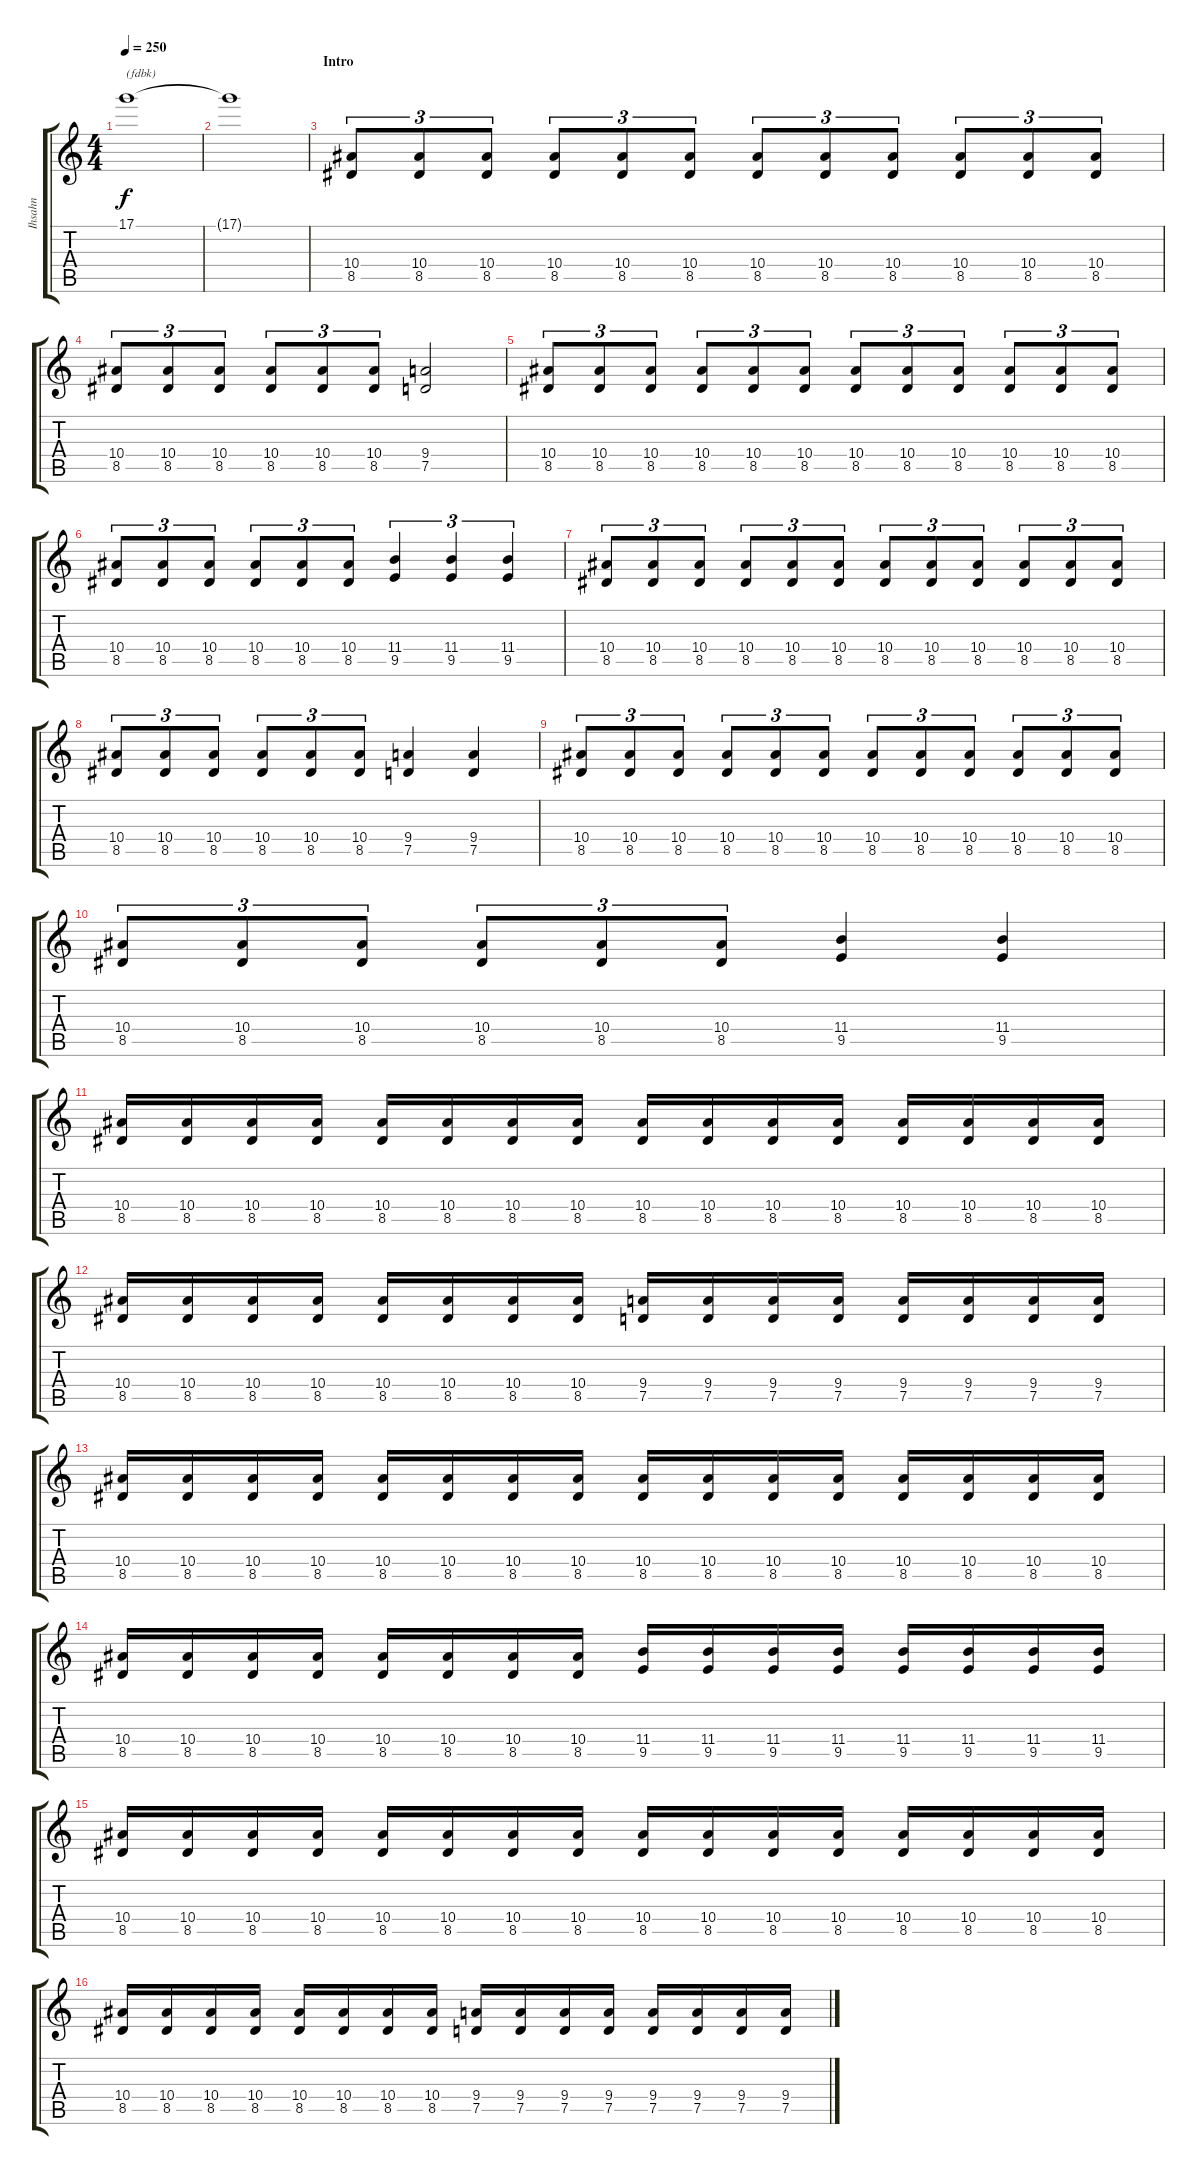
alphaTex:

\track ("Ihsahn" "Ihsahn") {instrument distortionguitar}
\staff {score tabs}
\tuning (D4 A3 F3 C3 G2 D2) {hide}
\ts (4 4)
\tempo 250
\clef g2
\ks c
17.1.1{txt "(fdbk)" dy f instrument distortionguitar} |
17.1{t}.1 |
\section ("" "Intro")
(10.4 8.5).8{tu (3 2)} (10.4 8.5).8{tu (3 2)} (10.4 8.5).8{tu (3 2)} (10.4 8.5).8{tu (3 2)} (10.4 8.5).8{tu (3 2)} (10.4 8.5).8{tu (3 2)} (10.4 8.5).8{tu (3 2)} (10.4 8.5).8{tu (3 2)} (10.4 8.5).8{tu (3 2)} (10.4 8.5).8{tu (3 2)} (10.4 8.5).8{tu (3 2)} (10.4 8.5).8{tu (3 2)} |
(10.4 8.5).8{tu (3 2)} (10.4 8.5).8{tu (3 2)} (10.4 8.5).8{tu (3 2)} (10.4 8.5).8{tu (3 2)} (10.4 8.5).8{tu (3 2)} (10.4 8.5).8{tu (3 2)} (9.4 7.5).2 |
(10.4 8.5).8{tu (3 2)} (10.4 8.5).8{tu (3 2)} (10.4 8.5).8{tu (3 2)} (10.4 8.5).8{tu (3 2)} (10.4 8.5).8{tu (3 2)} (10.4 8.5).8{tu (3 2)} (10.4 8.5).8{tu (3 2)} (10.4 8.5).8{tu (3 2)} (10.4 8.5).8{tu (3 2)} (10.4 8.5).8{tu (3 2)} (10.4 8.5).8{tu (3 2)} (10.4 8.5).8{tu (3 2)} |
(10.4 8.5).8{tu (3 2)} (10.4 8.5).8{tu (3 2)} (10.4 8.5).8{tu (3 2)} (10.4 8.5).8{tu (3 2)} (10.4 8.5).8{tu (3 2)} (10.4 8.5).8{tu (3 2)} (11.4 9.5).4{tu (3 2)} (11.4 9.5).4{tu (3 2)} (11.4 9.5).4{tu (3 2)} |
(10.4 8.5).8{tu (3 2)} (10.4 8.5).8{tu (3 2)} (10.4 8.5).8{tu (3 2)} (10.4 8.5).8{tu (3 2)} (10.4 8.5).8{tu (3 2)} (10.4 8.5).8{tu (3 2)} (10.4 8.5).8{tu (3 2)} (10.4 8.5).8{tu (3 2)} (10.4 8.5).8{tu (3 2)} (10.4 8.5).8{tu (3 2)} (10.4 8.5).8{tu (3 2)} (10.4 8.5).8{tu (3 2)} |
(10.4 8.5).8{tu (3 2)} (10.4 8.5).8{tu (3 2)} (10.4 8.5).8{tu (3 2)} (10.4 8.5).8{tu (3 2)} (10.4 8.5).8{tu (3 2)} (10.4 8.5).8{tu (3 2)} (9.4 7.5).4 (9.4 7.5).4 |
(10.4 8.5).8{tu (3 2)} (10.4 8.5).8{tu (3 2)} (10.4 8.5).8{tu (3 2)} (10.4 8.5).8{tu (3 2)} (10.4 8.5).8{tu (3 2)} (10.4 8.5).8{tu (3 2)} (10.4 8.5).8{tu (3 2)} (10.4 8.5).8{tu (3 2)} (10.4 8.5).8{tu (3 2)} (10.4 8.5).8{tu (3 2)} (10.4 8.5).8{tu (3 2)} (10.4 8.5).8{tu (3 2)} |
(10.4 8.5).8{tu (3 2)} (10.4 8.5).8{tu (3 2)} (10.4 8.5).8{tu (3 2)} (10.4 8.5).8{tu (3 2)} (10.4 8.5).8{tu (3 2)} (10.4 8.5).8{tu (3 2)} (11.4 9.5).4 (11.4 9.5).4 |
(10.4 8.5).16 (10.4 8.5).16 (10.4 8.5).16 (10.4 8.5).16 (10.4 8.5).16 (10.4 8.5).16 (10.4 8.5).16 (10.4 8.5).16 (10.4 8.5).16 (10.4 8.5).16 (10.4 8.5).16 (10.4 8.5).16 (10.4 8.5).16 (10.4 8.5).16 (10.4 8.5).16 (10.4 8.5).16 |
(10.4 8.5).16 (10.4 8.5).16 (10.4 8.5).16 (10.4 8.5).16 (10.4 8.5).16 (10.4 8.5).16 (10.4 8.5).16 (10.4 8.5).16 (9.4 7.5).16 (9.4 7.5).16 (9.4 7.5).16 (9.4 7.5).16 (9.4 7.5).16 (9.4 7.5).16 (9.4 7.5).16 (9.4 7.5).16 |
(10.4 8.5).16 (10.4 8.5).16 (10.4 8.5).16 (10.4 8.5).16 (10.4 8.5).16 (10.4 8.5).16 (10.4 8.5).16 (10.4 8.5).16 (10.4 8.5).16 (10.4 8.5).16 (10.4 8.5).16 (10.4 8.5).16 (10.4 8.5).16 (10.4 8.5).16 (10.4 8.5).16 (10.4 8.5).16 |
(10.4 8.5).16 (10.4 8.5).16 (10.4 8.5).16 (10.4 8.5).16 (10.4 8.5).16 (10.4 8.5).16 (10.4 8.5).16 (10.4 8.5).16 (11.4 9.5).16 (11.4 9.5).16 (11.4 9.5).16 (11.4 9.5).16 (11.4 9.5).16 (11.4 9.5).16 (11.4 9.5).16 (11.4 9.5).16 |
(10.4 8.5).16 (10.4 8.5).16 (10.4 8.5).16 (10.4 8.5).16 (10.4 8.5).16 (10.4 8.5).16 (10.4 8.5).16 (10.4 8.5).16 (10.4 8.5).16 (10.4 8.5).16 (10.4 8.5).16 (10.4 8.5).16 (10.4 8.5).16 (10.4 8.5).16 (10.4 8.5).16 (10.4 8.5).16 |
(10.4 8.5).16 (10.4 8.5).16 (10.4 8.5).16 (10.4 8.5).16 (10.4 8.5).16 (10.4 8.5).16 (10.4 8.5).16 (10.4 8.5).16 (9.4 7.5).16 (9.4 7.5).16 (9.4 7.5).16 (9.4 7.5).16 (9.4 7.5).16 (9.4 7.5).16 (9.4 7.5).16 (9.4 7.5).16
